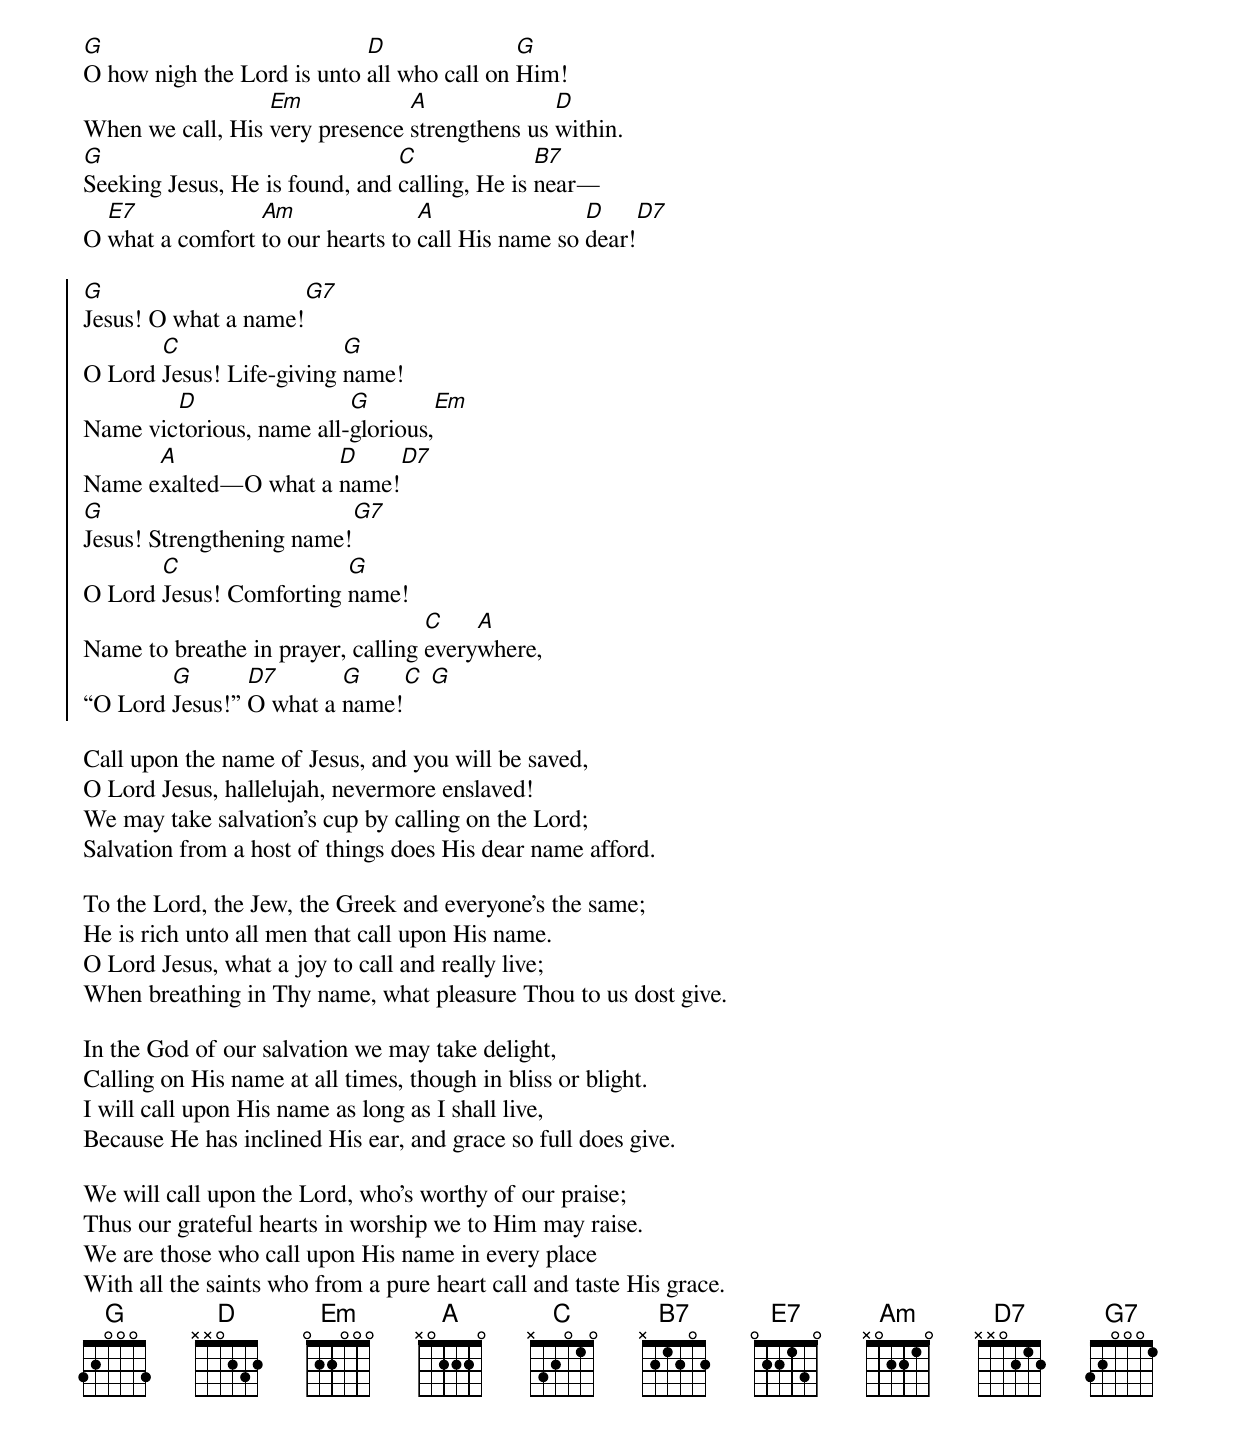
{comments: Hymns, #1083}

[G]O how nigh the Lord is unto [D]all who call on [G]Him!
When we call, His [Em]very presence [A]strengthens us [D]within.
[G]Seeking Jesus, He is found, and [C]calling, He is [B7]near—
O [E7]what a comfort [Am]to our hearts to [A]call His name so [D]dear![D7]

{start_of_chorus}
[G]Jesus! O what a name![G7]
O Lord [C]Jesus! Life-giving [G]name!
Name vic[D]torious, name all-[G]glorious,[Em]
Name e[A]xalted—O what a [D]name![D7]
[G]Jesus! Strengthening name![G7]
O Lord [C]Jesus! Comforting [G]name!
Name to breathe in prayer, calling [C]every[A]where,
“O Lord [G]Jesus!” [D7]O what a [G]name![C] [G]
{end_of_chorus}

Call upon the name of Jesus, and you will be saved,
O Lord Jesus, hallelujah, nevermore enslaved!
We may take salvation’s cup by calling on the Lord;
Salvation from a host of things does His dear name afford.

To the Lord, the Jew, the Greek and everyone’s the same;
He is rich unto all men that call upon His name.
O Lord Jesus, what a joy to call and really live;
When breathing in Thy name, what pleasure Thou to us dost give.

In the God of our salvation we may take delight,
Calling on His name at all times, though in bliss or blight.
I will call upon His name as long as I shall live,
Because He has inclined His ear, and grace so full does give.

We will call upon the Lord, who’s worthy of our praise;
Thus our grateful hearts in worship we to Him may raise.
We are those who call upon His name in every place
With all the saints who from a pure heart call and taste His grace.
